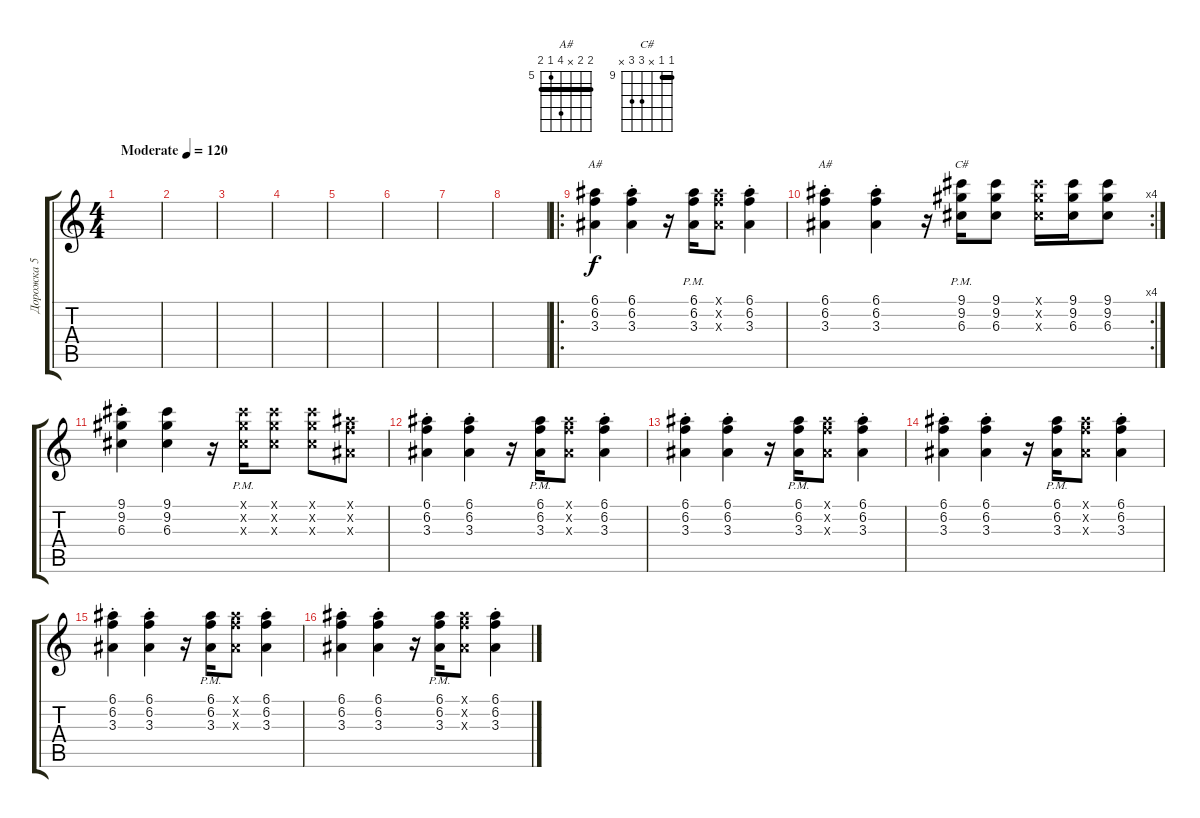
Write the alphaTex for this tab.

\track ("Дорожка 5" "Дорожка 5") {instrument electricguitarclean}
\staff {score tabs}
\tuning (E4 B3 G3 D3 A2 E2) {hide}
\chord ("A#" 10 11 10 8 x x) {firstfret 8 barre 10}
\chord ("A#" 6 6 x 8 5 6) {firstfret 5 barre 6}
\chord ("C#" 9 9 x 11 11 x) {firstfret 9 barre 9}
\ts (4 4)
\tempo (120 "Moderate")
\clef g2
\ks c
|
|
|
|
|
|
|
|
\ro
(6.1 6.2 3.3).4{ch "A#"} (6.1{st} 6.2{st} 3.3{st}).4 r.16 (6.1{pm} 6.2{pm} 3.3).16 (6.1{x} 6.2{x} 3.3{x}).8 (6.1{st} 6.2{st} 3.3{st}).4 |
\rc 4
(6.1{st} 6.2{st} 3.3{st}).4{ch "A#"} (6.1{st} 6.2{st} 3.3{st}).4 r.16 (9.1{pm} 9.2{pm} 6.3).16{ch "C#"} (9.1 9.2 6.3).8 (9.1{x} 9.2{x} 6.3{x}).16 (9.1 9.2 6.3).16 (9.1 9.2 6.3).8 |
(9.1{st} 9.2{st} 6.3{st}).4 (9.1 9.2 6.3).4 r.16 (9.1{pm x} 9.2{pm x} 6.3{x}).16 (9.1{x} 9.2{x} 6.3{x}).8 (9.1{x} 9.2{x} 6.3{x}).8 (6.1{x} 6.2{x} 3.3{x}).8 |
(6.1{st} 6.2{st} 3.3{st}).4 (6.1{st} 6.2{st} 3.3{st}).4 r.16 (6.1{pm} 6.2{pm} 3.3).16 (6.1{x} 6.2{x} 3.3{x}).8 (6.1{st} 6.2{st} 3.3{st}).4 |
(6.1{st} 6.2{st} 3.3{st}).4 (6.1{st} 6.2{st} 3.3{st}).4 r.16 (6.1{pm} 6.2{pm} 3.3).16 (6.1{x} 6.2{x} 3.3{x}).8 (6.1{st} 6.2{st} 3.3{st}).4 |
(6.1{st} 6.2{st} 3.3{st}).4 (6.1{st} 6.2{st} 3.3{st}).4 r.16 (6.1{pm} 6.2{pm} 3.3).16 (6.1{x} 6.2{x} 3.3{x}).8 (6.1{st} 6.2{st} 3.3{st}).4 |
(6.1{st} 6.2{st} 3.3{st}).4 (6.1{st} 6.2{st} 3.3{st}).4 r.16 (6.1{pm} 6.2{pm} 3.3).16 (6.1{x} 6.2{x} 3.3{x}).8 (6.1{st} 6.2{st} 3.3{st}).4 |
(6.1{st} 6.2{st} 3.3{st}).4 (6.1{st} 6.2{st} 3.3{st}).4 r.16 (6.1{pm} 6.2{pm} 3.3).16 (6.1{x} 6.2{x} 3.3{x}).8 (6.1{st} 6.2{st} 3.3{st}).4
